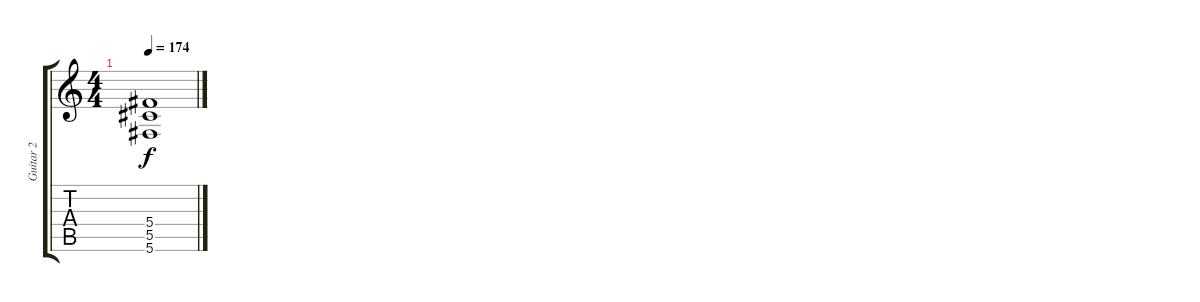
\track ("Guitar 2" "Guitar 2") {instrument distortionguitar}
\staff {score tabs}
\tuning (Eb4 Bb3 Gb3 Db3 Ab2 Db2) {hide}
\ts (4 4)
\tempo 174
\clef g2
\ks c
(5.4{t} 5.5{t} 5.6{t}).1{dy f}
